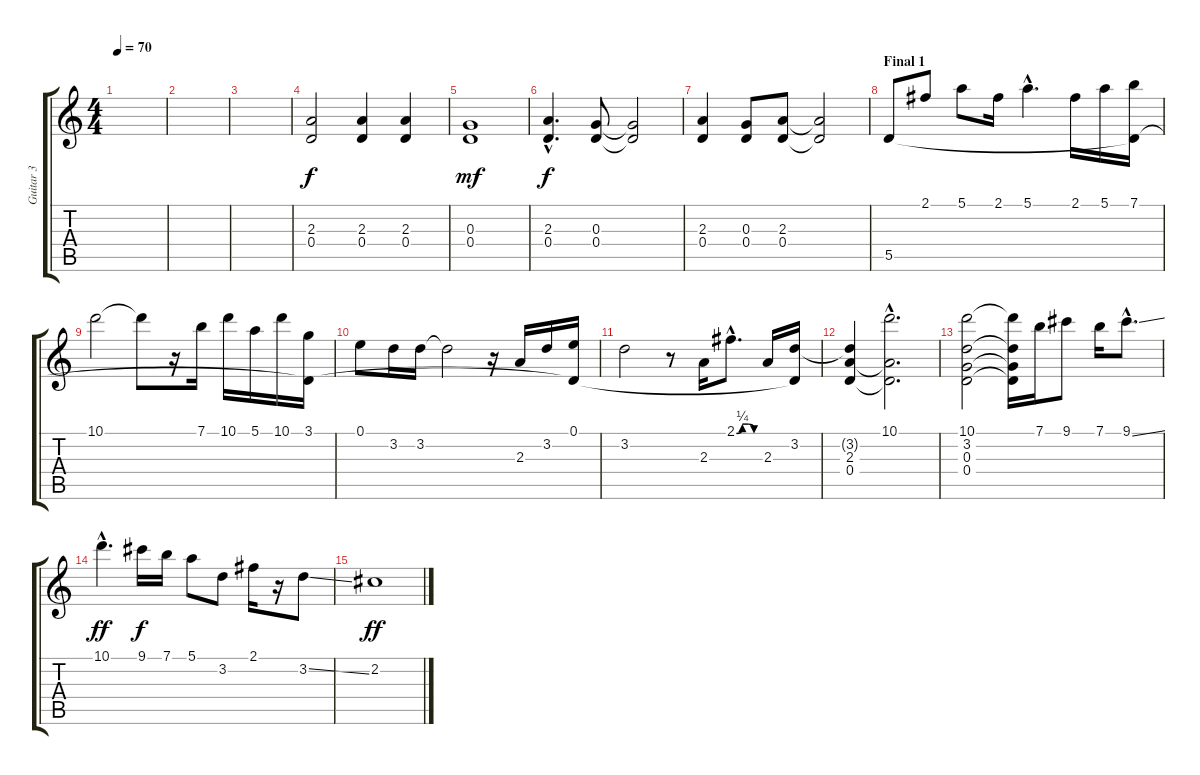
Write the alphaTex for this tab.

\track ("Guitar 3" "Guitar 3") {instrument distortionguitar}
\staff {score tabs}
\tuning (E4 B3 G3 D3 A2 E2) {hide}
\ts (4 4)
\tempo 70
\clef g2
\ks c
|
|
|
(2.3 0.4).2 (2.3 0.4).4 (2.3 0.4).4 |
(0.3 0.4).1{dy mf} |
(2.3{hac} 0.4{hac}).4{d dy f} (0.3 0.4).8 (0.3{t} 0.4{t}).2 |
(2.3 0.4).4 (0.3 0.4).8 (2.3 0.4).8 (2.3{t} 0.4{t}).2 |
\section ("" "Final 1")
5.5.8{volume 8} 2.1.8 5.1.8 2.1.16 5.1{hac}.4{d} 2.1.16 5.1.16 (7.1 5.5{t}).16 |
10.1.2 10.1{t}.8 r.16 7.1.16 10.1.16 5.1.16 10.1.16 (3.1 5.5{t}).16 |
0.1.8 3.2.16 3.2.16 3.2{t}.2 r.16 2.3.16 3.2.16 (0.1 5.5{t}).16 |
3.2.2 r.8 2.3.16 2.1{be (custom 0 0 15 1 30 1 45 0 60 0) hac}.8{d} 2.3.16 (3.2 5.5{t}).16 |
(3.2{t} 2.3 0.4).4 (10.1{hac} 2.3{hac t} 0.4{hac t}).2{d} |
(10.1 3.2 0.3 0.4).2 (10.1{t} 3.2{t} 0.3{t} 0.4{t}).16 7.1.16 9.1.8 7.1.16 9.1{ss hac}.8{d} |
10.1{hac}.4{d dy ff} 9.1.16{dy f} 7.1.16 5.1.8 3.2.8 2.1.16 r.16 3.2{ss}.8 |
2.2.1{dy ff volume 0}
